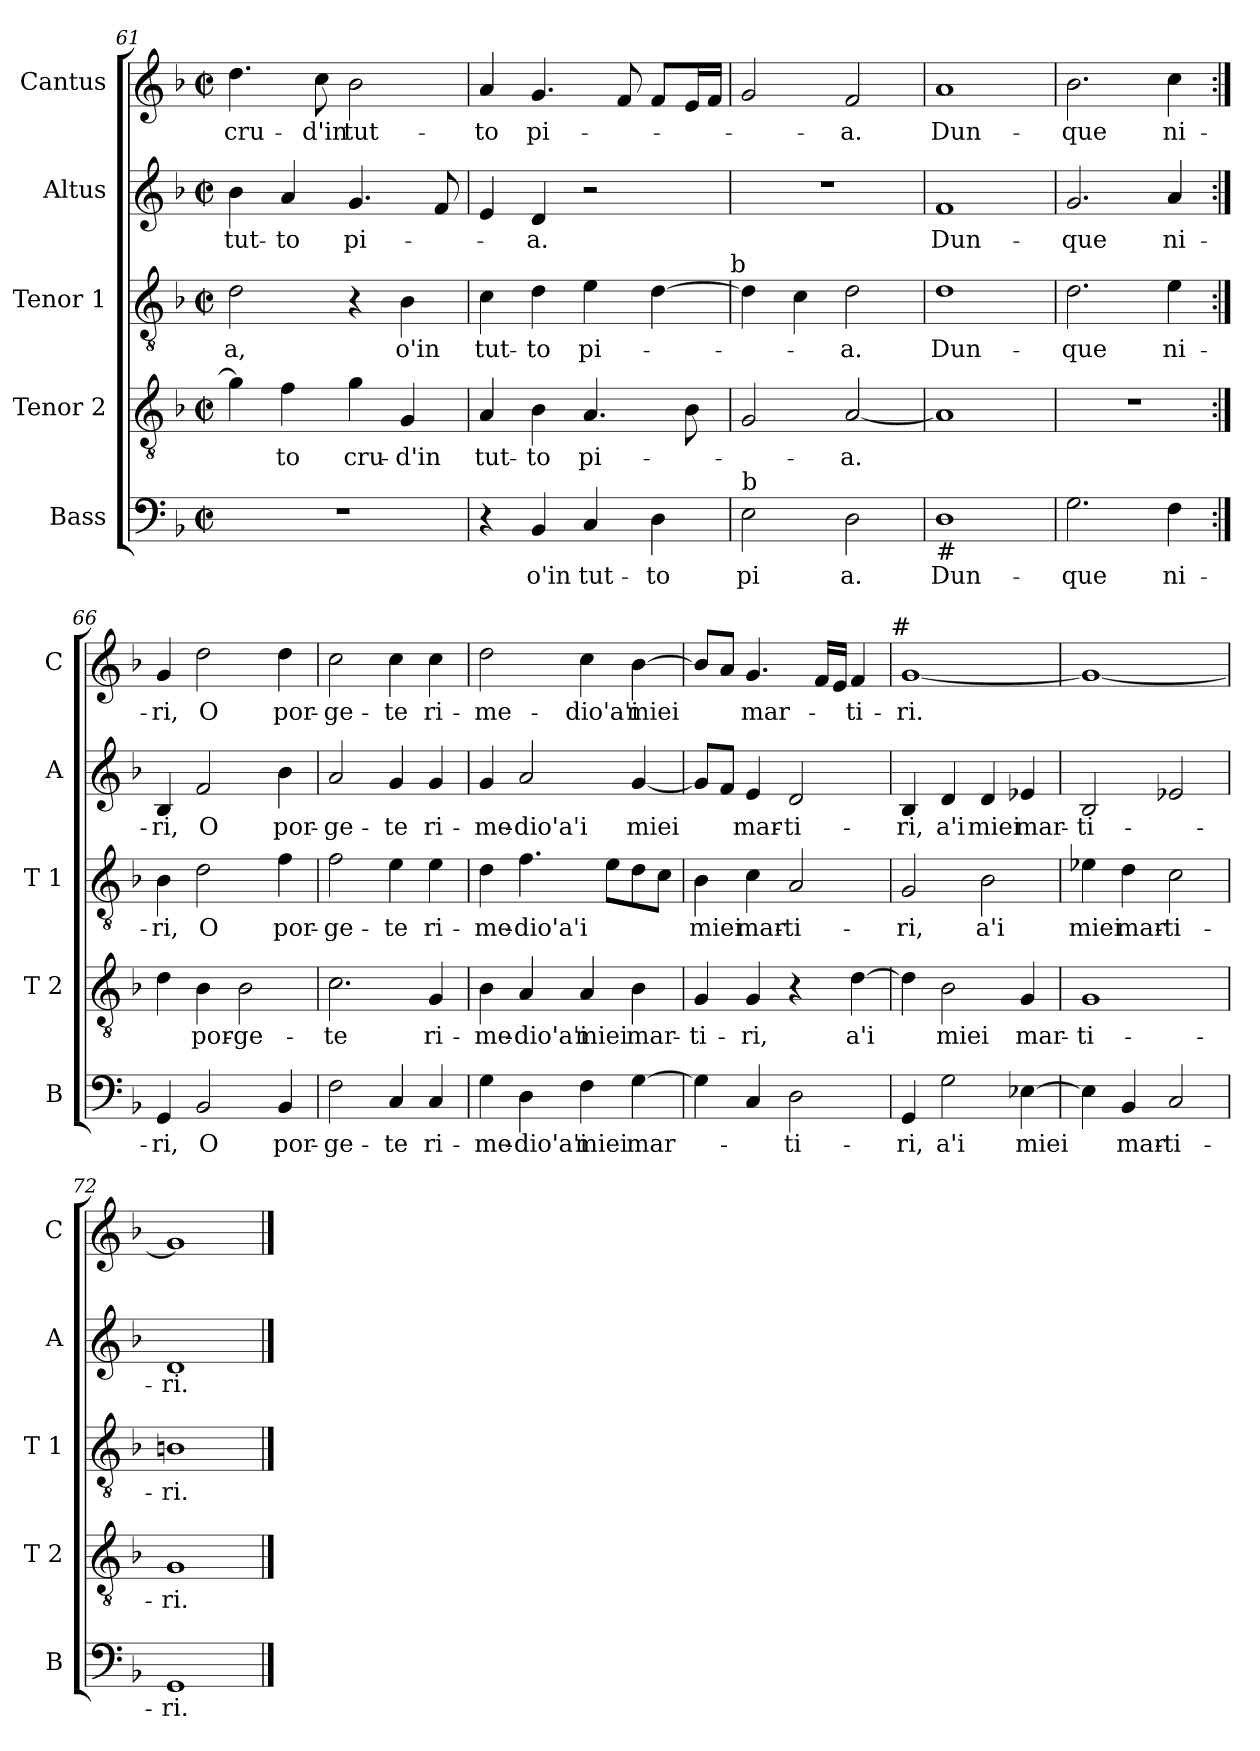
**kern	**text	**kern	**text	**kern	**text	**kern	**text	**kern	**text
*part5	*part5	*part4	*part4	*part3	*part3	*part2	*part2	*part1	*part1
*staff5	*staff5	*staff4	*staff4	*staff3	*staff3	*staff2	*staff2	*staff1	*staff1
*I"Bass	*	*I"Tenor 2	*	*I"Tenor 1	*	*I"Altus	*	*I"Cantus	*
*I'B	*	*I'T 2	*	*I'T 1	*	*I'A	*	*I'C	*
!!LO:LB:g=z
*clefF4	*	*clefGv2	*	*clefGv2	*	*clefG2	*	*clefG2	*
*k[b-]	*	*k[b-]	*	*k[b-]	*	*k[b-]	*	*k[b-]	*
*F:	*	*F:	*	*F:	*	*F:	*	*F:	*
*M2/2	*	*M2/2	*	*M2/2	*	*M2/2	*	*M2/2	*
*met(c|)	*	*met(c|)	*	*met(c|)	*	*met(c|)	*	*met(c|)	*
=61	=61	=61	=61	=61	=61	=61	=61	=61	=61
1r	.	4g\]	.	2d\	-a,	4b-\	tut-	4.dd\	cru-
.	.	4f\	-to	.	.	4a/	-to	.	.
.	.	.	.	.	.	.	.	8cc\	-d'in
.	.	4g\	cru-	4r	.	4.g/	pi-	2b-\	tut-
.	.	4G/	-d'in	4B-\	o'in	.	.	.	.
.	.	.	.	.	.	8f/	.	.	.
=62	=62	=62	=62	=62	=62	=62	=62	=62	=62
4r	.	4A/	tut-	4c\	tut-	4e/	.	4a/	-to
4BB-/	o'in	4B-\	-to	4d\	-to	4d/	-a.	4.g/	pi-
4C/	tut-	4.A/	pi-	4e\	pi-	2r	.	.	.
.	.	.	.	.	.	.	.	8f/	.
4D\	-to	.	.	[4d\	.	.	.	8f/L	.
.	.	8B-\	.	.	.	.	.	16e/L	.
.	.	.	.	.	.	.	.	16f/JJ	.
!	!	!	!	!LO:TX:a:t=b	!	!	!	!	!
=63	=63	=63	=63	=63	=63	=63	=63	=63	=63
!LO:TX:a:t=b	!	!	!	!	!	!	!	!	!
2E\	pi	2G/	.	4d\]	.	1r	.	2g/	.
.	.	.	.	4c\	.	.	.	.	.
2D\	a.	[2A/	-a.	2d\	-a.	.	.	2f/	-a.
=64	=64	=64	=64	=64	=64	=64	=64	=64	=64
!LO:TX:b:t=#	!	!	!	!	!	!	!	!	!
1D	Dun-	1A]	.	1d	Dun-	1f	Dun-	1a	Dun-
=65	=65	=65	=65	=65	=65	=65	=65	=65	=65
2.G\	-que	1r	.	2.d\	-que	2.g/	-que	2.b-\	-que
4F\	ni-	.	.	4e\	ni-	4a/	ni-	4cc\	ni-
=66:|!	=66:|!	=66:|!	=66:|!	=66:|!	=66:|!	=66:|!	=66:|!	=66:|!	=66:|!
4GG/	-ri,	4d\	.	4B-\	-ri,	4B-/	-ri,	4g/	-ri,
2BB-/	O	4B-\	por-	2d\	O	2f/	O	2dd\	O
.	.	2B-\	-ge-	.	.	.	.	.	.
4BB-/	por-	.	.	4f\	por-	4b-\	por-	4dd\	por-
!!LO:LB:g=z
=67	=67	=67	=67	=67	=67	=67	=67	=67	=67
2F\	-ge-	2.c\	-te	2f\	-ge-	2a/	-ge-	2cc\	-ge-
4C/	-te	.	.	4e\	-te	4g/	-te	4cc\	-te
4C/	ri-	4G/	ri-	4e\	ri-	4g/	ri-	4cc\	ri-
=68	=68	=68	=68	=68	=68	=68	=68	=68	=68
4G\	-me-	4B-\	-me-	4d\	-me-	4g/	-me-	2dd\	-me-
4D\	-dio'a'i	4A/	-dio'a'i	4.f\	-dio'a'i	2a/	-dio'a'i	.	.
4F\	miei	4A/	miei	.	.	.	.	4cc\	-dio'a'i
.	.	.	.	8e\L	.	.	.	.	.
[4G\	mar-	4B-\	mar-	8d\	.	[4g/	miei	[4b-\	miei
.	.	.	.	8c\J	.	.	.	.	.
=69	=69	=69	=69	=69	=69	=69	=69	=69	=69
4G\]	.	4G/	-ti-	4B-\	miei	8g/L]	.	8b-/L]	.
.	.	.	.	.	.	8f/J	.	8a/J	.
4C/	.	4G/	-ri,	4c\	mar-	4e/	mar-	4.g/	mar-
2D\	-ti-	4r	.	2A/	-ti-	2d/	-ti-	.	.
.	.	.	.	.	.	.	.	16f/LL	.
.	.	.	.	.	.	.	.	16e/JJ	.
.	.	[4d\	a'i	.	.	.	.	4f/	-ti-
!	!	!	!	!	!	!	!	!LO:TX:a:t=#	!
=70	=70	=70	=70	=70	=70	=70	=70	=70	=70
4GG/	-ri,	4d\]	.	2G/	-ri,	4B-/	-ri,	[1g	-ri.
2G\	a'i	2B-\	miei	.	.	4d/	a'i	.	.
.	.	.	.	2B-\	a'i	4d/	miei	.	.
[4E-X\	miei	4G/	mar-	.	.	4e-X/	mar-	.	.
=71	=71	=71	=71	=71	=71	=71	=71	=71	=71
4E-\]	.	1G	-ti-	4e-X\	miei	2B-/	-ti-	1g_	.
4BB-/	mar-	.	.	4d\	mar-	.	.	.	.
2C/	-ti-	.	.	2c\	-ti-	2e-X/	.	.	.
=72	=72	=72	=72	=72	=72	=72	=72	=72	=72
1GG	-ri.	1G	-ri.	1Bn	-ri.	1d	-ri.	1g]	.
==	==	==	==	==	==	==	==	==	==
*-	*-	*-	*-	*-	*-	*-	*-	*-	*-
